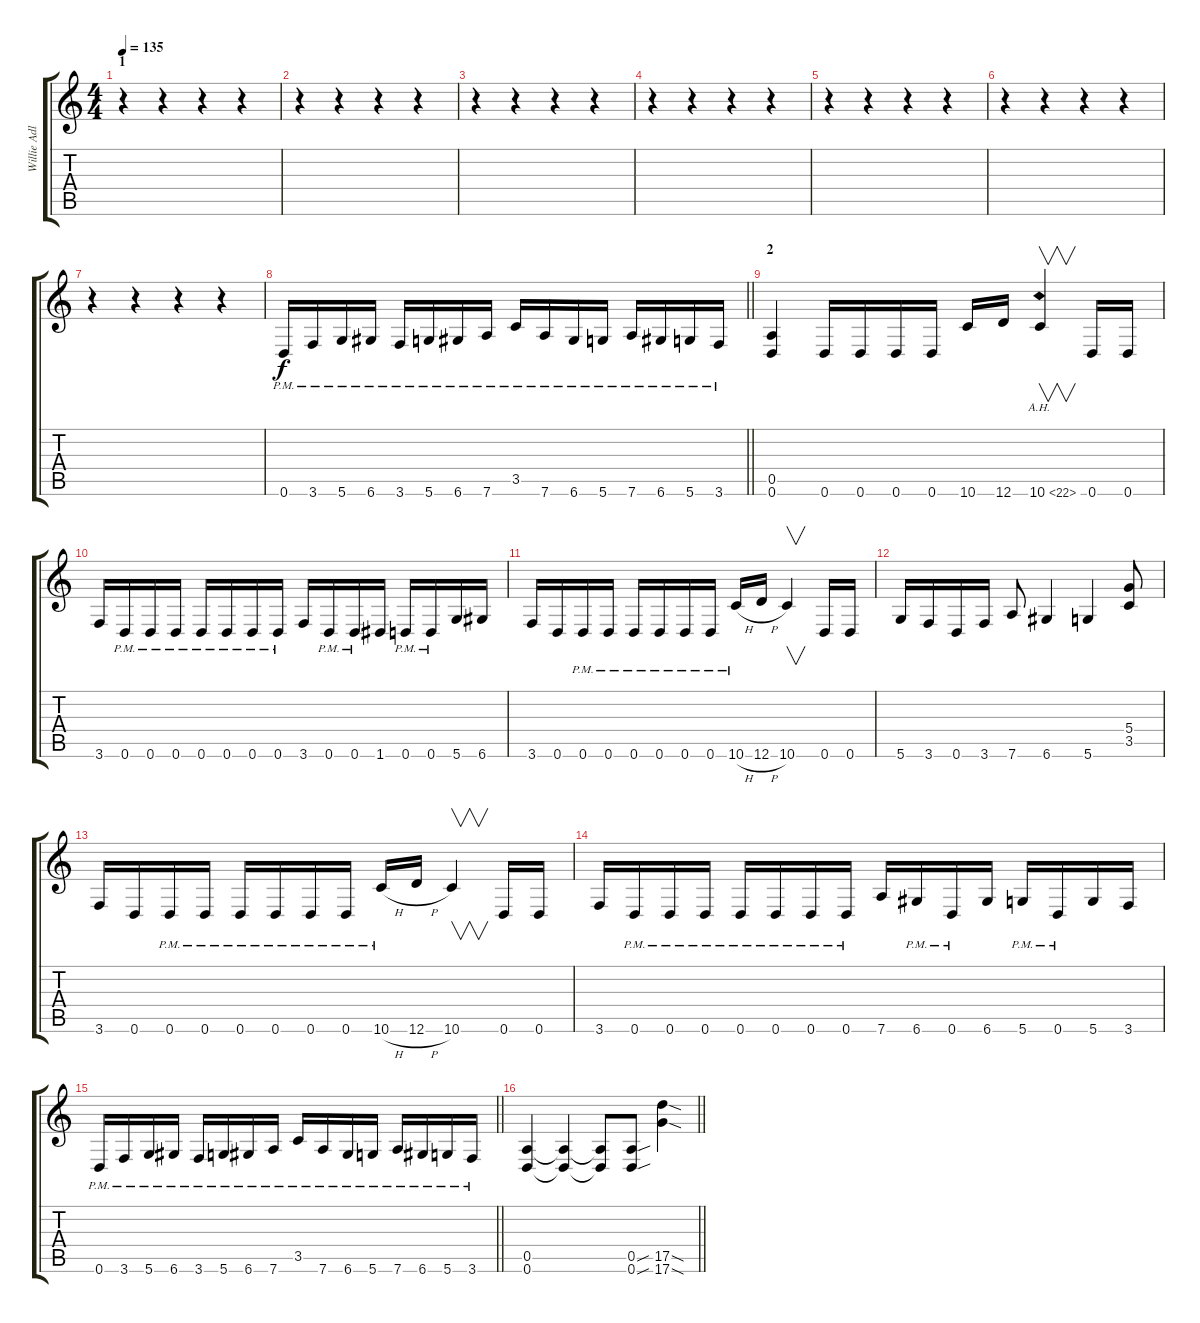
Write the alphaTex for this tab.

\track ("Willie Adler" "Willie Adl") {instrument distortionguitar}
\staff {score tabs}
\tuning (E4 B3 G3 D3 A2 D2) {hide}
\ts (4 4)
\section ("" "1")
\tempo 135
\clef g2
\ks c
r.4{dy f instrument distortionguitar} r.4 r.4 r.4 |
r.4 r.4 r.4 r.4 |
r.4 r.4 r.4 r.4 |
r.4 r.4 r.4 r.4 |
r.4 r.4 r.4 r.4 |
r.4 r.4 r.4 r.4 |
r.4 r.4 r.4 r.4 |
\barLineRight lightlight
0.6{pm}.16 3.6{pm}.16 5.6{pm}.16 6.6{pm}.16 3.6{pm}.16 5.6{pm}.16 6.6{pm}.16 7.6{pm}.16 3.5{pm}.16 7.6{pm}.16 6.6{pm}.16 5.6{pm}.16 7.6{pm}.16 6.6{pm}.16 5.6{pm}.16 3.6{pm}.16 |
\section ("" "2")
(0.5 0.6).4 0.6.16 0.6.16 0.6.16 0.6.16 10.6.16 12.6.16 10.6{ah 12}.4{v} 0.6.16 0.6.16 |
3.6.16 0.6{pm}.16 0.6{pm}.16 0.6{pm}.16 0.6{pm}.16 0.6{pm}.16 0.6{pm}.16 0.6{pm}.16 3.6.16 0.6{pm}.16 0.6{pm}.16 1.6.16 0.6{pm}.16 0.6{pm}.16 5.6.16 6.6.16 |
3.6.16 0.6.16 0.6{pm}.16 0.6{pm}.16 0.6{pm}.16 0.6{pm}.16 0.6{pm}.16 0.6{pm}.16 10.6{h pm}.16 12.6{h}.16 10.6.4{v} 0.6.16 0.6.16 |
5.6.16 3.6.16 0.6.16 3.6.16 7.6.8 6.6.4 5.6.4 (5.4 3.5).8 |
3.6.16 0.6.16 0.6{pm}.16 0.6{pm}.16 0.6{pm}.16 0.6{pm}.16 0.6{pm}.16 0.6{pm}.16 10.6{h pm}.16 12.6{h}.16 10.6.4{v} 0.6.16 0.6.16 |
3.6.16 0.6{pm}.16 0.6{pm}.16 0.6{pm}.16 0.6{pm}.16 0.6{pm}.16 0.6{pm}.16 0.6{pm}.16 7.6.16 6.6{pm}.16 0.6{pm}.16 6.6.16 5.6{pm}.16 0.6{pm}.16 5.6.16 3.6.16 |
\barLineRight lightlight
0.6{pm}.16 3.6{pm}.16 5.6{pm}.16 6.6{pm}.16 3.6{pm}.16 5.6{pm}.16 6.6{pm}.16 7.6{pm}.16 3.5{pm}.16 7.6{pm}.16 6.6{pm}.16 5.6{pm}.16 7.6{pm}.16 6.6{pm}.16 5.6{pm}.16 3.6{pm}.16 |
\barLineRight lightlight
(0.5 0.6).4 (0.5{t} 0.6{t}).4 (0.5{t} 0.6{t}).8 (0.5{sou} 0.6{sou}).8 (17.5{sod} 17.6{sod}).4
